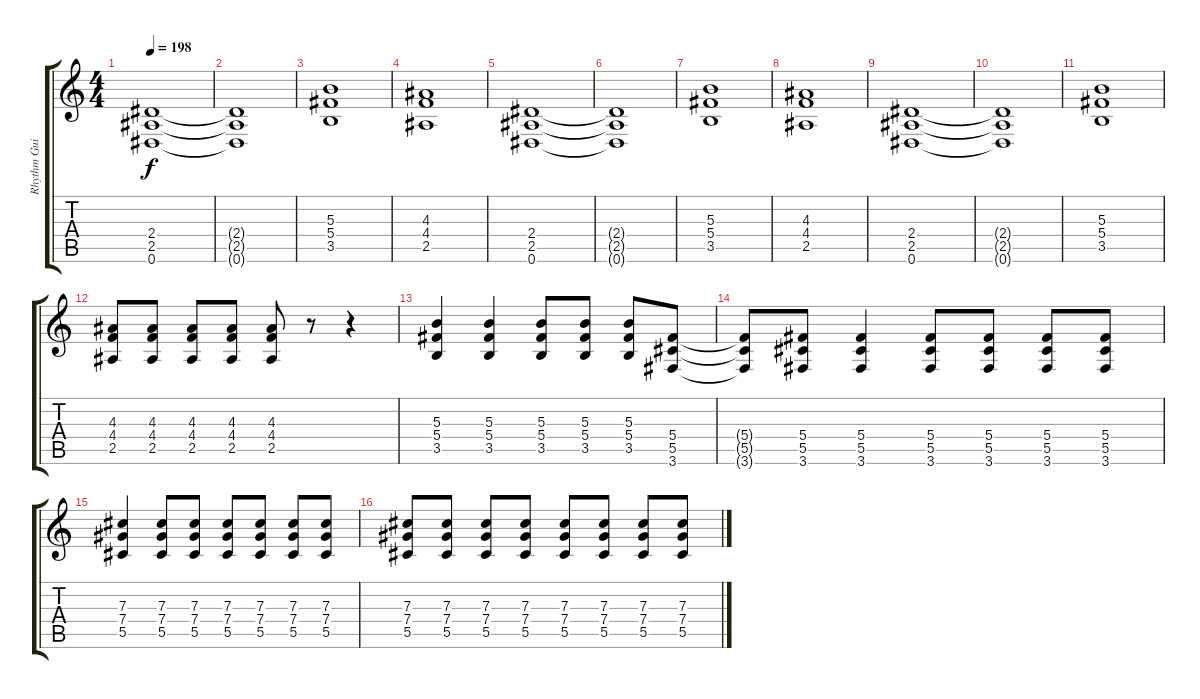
\track ("Rhythm Guitar  " "Rhythm Gui") {instrument overdrivenguitar}
\staff {score tabs}
\tuning (Eb4 Bb3 Gb3 Db3 Ab2 Eb2) {hide}
\ts (4 4)
\tempo 198
\clef g2
\ks c
(2.4 2.5 0.6).1{dy f} |
(2.4{t} 2.5{t} 0.6{t}).1 |
(5.3 5.4 3.5).1 |
(4.3 4.4 2.5).1 |
(2.4 2.5 0.6).1 |
(2.4{t} 2.5{t} 0.6{t}).1 |
(5.3 5.4 3.5).1 |
(4.3 4.4 2.5).1 |
(2.4 2.5 0.6).1 |
(2.4{t} 2.5{t} 0.6{t}).1 |
(5.3 5.4 3.5).1 |
(4.3 4.4 2.5).8 (4.3 4.4 2.5).8 (4.3 4.4 2.5).8 (4.3 4.4 2.5).8 (4.3 4.4 2.5).8 r.8 r.4 |
(5.3 5.4 3.5).4 (5.3 5.4 3.5).4 (5.3 5.4 3.5).8 (5.3 5.4 3.5).8 (5.3 5.4 3.5).8 (5.4 5.5 3.6).8 |
(5.4{t} 5.5{t} 3.6{t}).8 (5.4 5.5 3.6).8 (5.4 5.5 3.6).4 (5.4 5.5 3.6).8 (5.4 5.5 3.6).8 (5.4 5.5 3.6).8 (5.4 5.5 3.6).8 |
(7.3 7.4 5.5).4 (7.3 7.4 5.5).8 (7.3 7.4 5.5).8 (7.3 7.4 5.5).8 (7.3 7.4 5.5).8 (7.3 7.4 5.5).8 (7.3 7.4 5.5).8 |
(7.3 7.4 5.5).8 (7.3 7.4 5.5).8 (7.3 7.4 5.5).8 (7.3 7.4 5.5).8 (7.3 7.4 5.5).8 (7.3 7.4 5.5).8 (7.3 7.4 5.5).8 (7.3 7.4 5.5).8
